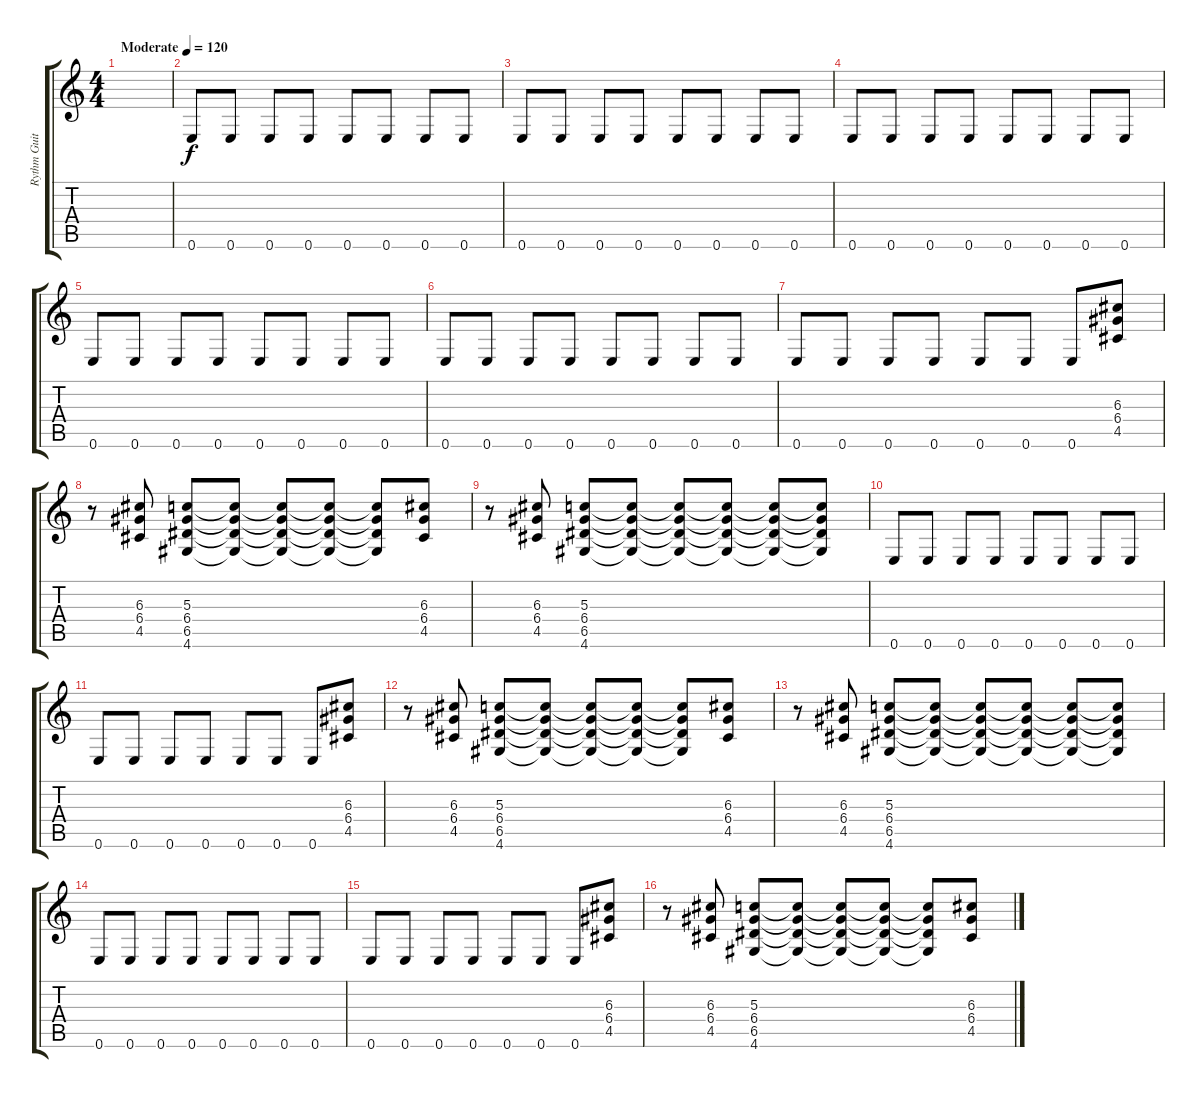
\track ("Rythm Guitar" "Rythm Guit") {instrument overdrivenguitar}
\staff {score tabs}
\tuning (E4 B3 G3 D3 A2 E2) {hide}
\ts (4 4)
\tempo (120 "Moderate")
\clef g2
\ks c
|
0.6.8 0.6.8 0.6.8 0.6.8 0.6.8 0.6.8 0.6.8 0.6.8 |
0.6.8 0.6.8 0.6.8 0.6.8 0.6.8 0.6.8 0.6.8 0.6.8 |
0.6.8 0.6.8 0.6.8 0.6.8 0.6.8 0.6.8 0.6.8 0.6.8 |
0.6.8 0.6.8 0.6.8 0.6.8 0.6.8 0.6.8 0.6.8 0.6.8 |
0.6.8 0.6.8 0.6.8 0.6.8 0.6.8 0.6.8 0.6.8 0.6.8 |
0.6.8 0.6.8 0.6.8 0.6.8 0.6.8 0.6.8 0.6.8 (6.3 6.4 4.5).8 |
r.8 (6.3 6.4 4.5).8 (5.3 6.4 6.5 4.6).8 (5.3{t} 6.4{t} 6.5{t} 4.6{t}).8 (5.3{t} 6.4{t} 6.5{t} 4.6{t}).8 (5.3{t} 6.4{t} 6.5{t} 4.6{t}).8 (5.3{t} 6.4{t} 6.5{t} 4.6{t}).8 (6.3 6.4 4.5).8 |
r.8 (6.3 6.4 4.5).8 (5.3 6.4 6.5 4.6).8 (5.3{t} 6.4{t} 6.5{t} 4.6{t}).8 (5.3{t} 6.4{t} 6.5{t} 4.6{t}).8 (5.3{t} 6.4{t} 6.5{t} 4.6{t}).8 (5.3{t} 6.4{t} 6.5{t} 4.6{t}).8 (5.3{t} 6.4{t} 6.5{t} 4.6{t}).8 |
0.6.8 0.6.8 0.6.8 0.6.8 0.6.8 0.6.8 0.6.8 0.6.8 |
0.6.8 0.6.8 0.6.8 0.6.8 0.6.8 0.6.8 0.6.8 (6.3 6.4 4.5).8 |
r.8 (6.3 6.4 4.5).8 (5.3 6.4 6.5 4.6).8 (5.3{t} 6.4{t} 6.5{t} 4.6{t}).8 (5.3{t} 6.4{t} 6.5{t} 4.6{t}).8 (5.3{t} 6.4{t} 6.5{t} 4.6{t}).8 (5.3{t} 6.4{t} 6.5{t} 4.6{t}).8 (6.3 6.4 4.5).8 |
r.8 (6.3 6.4 4.5).8 (5.3 6.4 6.5 4.6).8 (5.3{t} 6.4{t} 6.5{t} 4.6{t}).8 (5.3{t} 6.4{t} 6.5{t} 4.6{t}).8 (5.3{t} 6.4{t} 6.5{t} 4.6{t}).8 (5.3{t} 6.4{t} 6.5{t} 4.6{t}).8 (5.3{t} 6.4{t} 6.5{t} 4.6{t}).8 |
0.6.8 0.6.8 0.6.8 0.6.8 0.6.8 0.6.8 0.6.8 0.6.8 |
0.6.8 0.6.8 0.6.8 0.6.8 0.6.8 0.6.8 0.6.8 (6.3 6.4 4.5).8 |
r.8 (6.3 6.4 4.5).8 (5.3 6.4 6.5 4.6).8 (5.3{t} 6.4{t} 6.5{t} 4.6{t}).8 (5.3{t} 6.4{t} 6.5{t} 4.6{t}).8 (5.3{t} 6.4{t} 6.5{t} 4.6{t}).8 (5.3{t} 6.4{t} 6.5{t} 4.6{t}).8 (6.3 6.4 4.5).8
